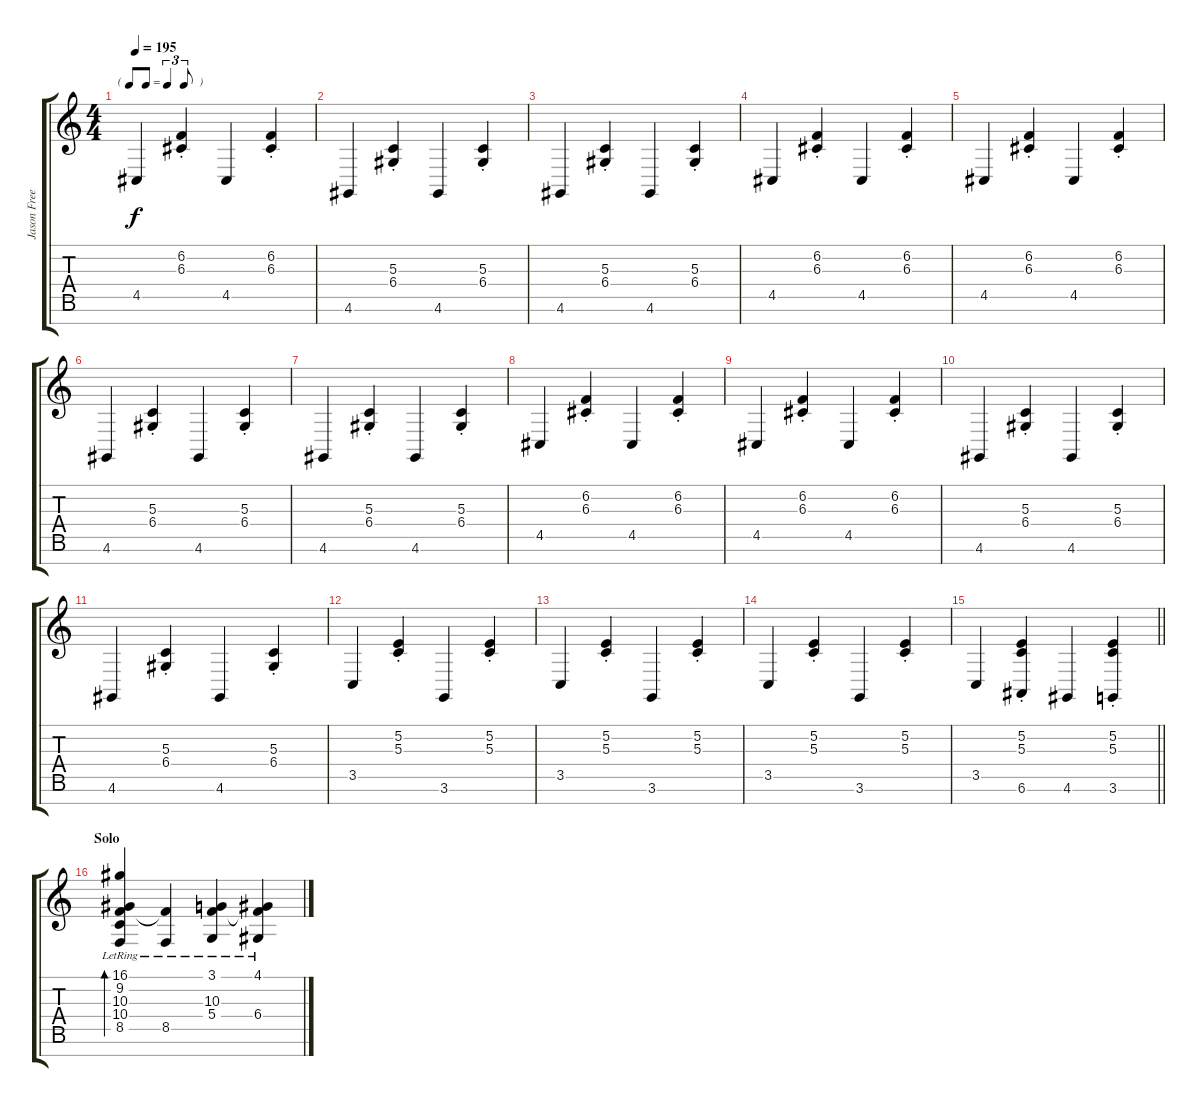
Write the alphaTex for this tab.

\track ("Jason Freese" "Jason Free") {instrument harpsichord}
\staff {score tabs}
\tuning (E4 B3 G3 D3 A2 E2 B1) {hide}
\ts (4 4)
\tf triplet8th
\tempo 195
\clef g2
\ks c
4.5.4{dy f} (6.2{st} 6.3{st}).4 4.5.4 (6.2{st} 6.3{st}).4 |
4.6.4 (5.3{st} 6.4{st}).4 4.6.4 (5.3{st} 6.4{st}).4 |
4.6.4 (5.3{st} 6.4{st}).4 4.6.4 (5.3{st} 6.4{st}).4 |
4.5.4 (6.2{st} 6.3{st}).4 4.5.4 (6.2{st} 6.3{st}).4 |
4.5.4 (6.2{st} 6.3{st}).4 4.5.4 (6.2{st} 6.3{st}).4 |
4.6.4 (5.3{st} 6.4{st}).4 4.6.4 (5.3{st} 6.4{st}).4 |
4.6.4 (5.3{st} 6.4{st}).4 4.6.4 (5.3{st} 6.4{st}).4 |
4.5.4 (6.2{st} 6.3{st}).4 4.5.4 (6.2{st} 6.3{st}).4 |
4.5.4 (6.2{st} 6.3{st}).4 4.5.4 (6.2{st} 6.3{st}).4 |
4.6.4 (5.3{st} 6.4{st}).4 4.6.4 (5.3{st} 6.4{st}).4 |
4.6.4 (5.3{st} 6.4{st}).4 4.6.4 (5.3{st} 6.4{st}).4 |
3.5.4 (5.2{st} 5.3{st}).4 3.6.4 (5.2{st} 5.3{st}).4 |
3.5.4 (5.2{st} 5.3{st}).4 3.6.4 (5.2{st} 5.3{st}).4 |
3.5.4 (5.2{st} 5.3{st}).4 3.6.4 (5.2{st} 5.3{st}).4 |
\barLineRight lightlight
3.5.4 (5.2{st} 5.3{st} 6.6).4 4.6.4 (5.2{st} 5.3{st} 3.6).4 |
\section ("" "Solo")
(16.1{lr} 9.2{lr} 10.3{lr} 10.4{lr} 8.5{lr}).4{bd 480} (10.3{t} 8.5{lr}).4 (3.1{lr} 10.3{lr} 5.4{lr}).4 (4.1{lr} 10.3{t} 6.4{lr}).4
